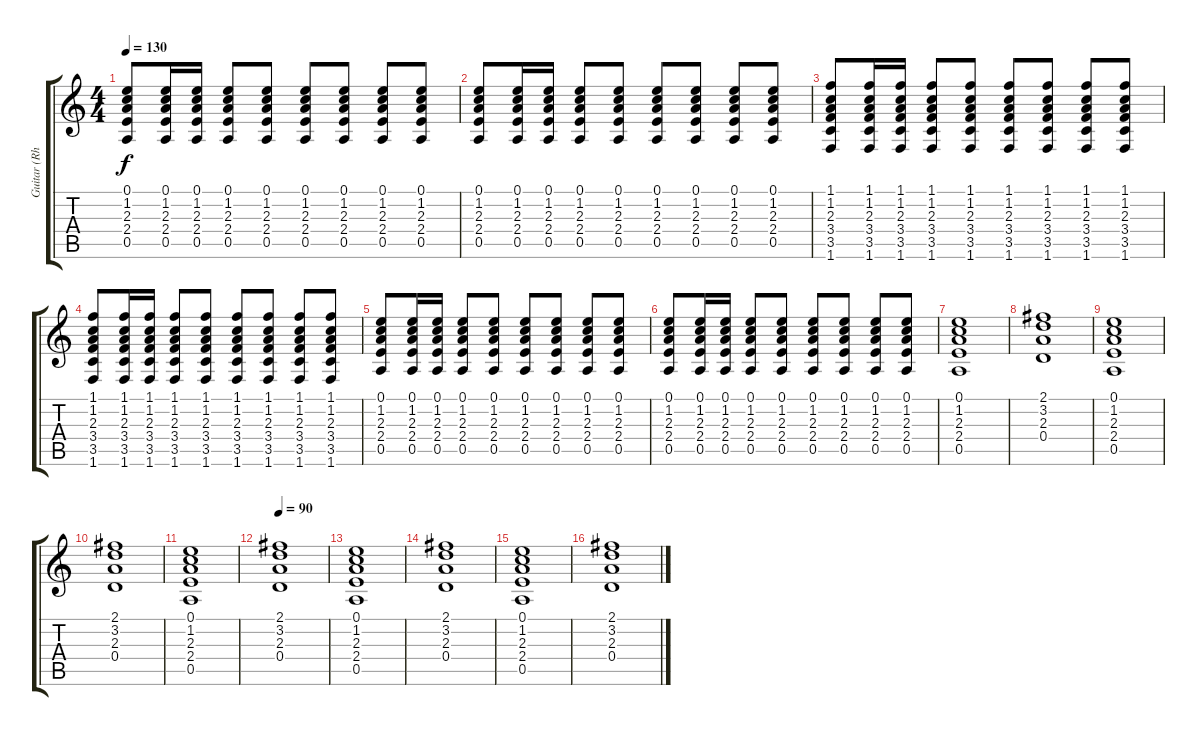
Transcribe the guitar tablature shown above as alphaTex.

\track ("Guitar (Rhythm)" "Guitar (Rh") {instrument acousticguitarsteel}
\staff {score tabs}
\tuning (E4 B3 G3 D3 A2 E2) {hide}
\ts (4 4)
\tempo 130
\clef g2
\ks c
(0.1 1.2 2.3 2.4 0.5).8{dy f} (0.1 1.2 2.3 2.4 0.5).16 (0.1 1.2 2.3 2.4 0.5).16 (0.1 1.2 2.3 2.4 0.5).8 (0.1 1.2 2.3 2.4 0.5).8 (0.1 1.2 2.3 2.4 0.5).8 (0.1 1.2 2.3 2.4 0.5).8 (0.1 1.2 2.3 2.4 0.5).8 (0.1 1.2 2.3 2.4 0.5).8 |
(0.1 1.2 2.3 2.4 0.5).8 (0.1 1.2 2.3 2.4 0.5).16 (0.1 1.2 2.3 2.4 0.5).16 (0.1 1.2 2.3 2.4 0.5).8 (0.1 1.2 2.3 2.4 0.5).8 (0.1 1.2 2.3 2.4 0.5).8 (0.1 1.2 2.3 2.4 0.5).8 (0.1 1.2 2.3 2.4 0.5).8 (0.1 1.2 2.3 2.4 0.5).8 |
(1.1 1.2 2.3 3.4 3.5 1.6).8 (1.1 1.2 2.3 3.4 3.5 1.6).16 (1.1 1.2 2.3 3.4 3.5 1.6).16 (1.1 1.2 2.3 3.4 3.5 1.6).8 (1.1 1.2 2.3 3.4 3.5 1.6).8 (1.1 1.2 2.3 3.4 3.5 1.6).8 (1.1 1.2 2.3 3.4 3.5 1.6).8 (1.1 1.2 2.3 3.4 3.5 1.6).8 (1.1 1.2 2.3 3.4 3.5 1.6).8 |
(1.1 1.2 2.3 3.4 3.5 1.6).8 (1.1 1.2 2.3 3.4 3.5 1.6).16 (1.1 1.2 2.3 3.4 3.5 1.6).16 (1.1 1.2 2.3 3.4 3.5 1.6).8 (1.1 1.2 2.3 3.4 3.5 1.6).8 (1.1 1.2 2.3 3.4 3.5 1.6).8 (1.1 1.2 2.3 3.4 3.5 1.6).8 (1.1 1.2 2.3 3.4 3.5 1.6).8 (1.1 1.2 2.3 3.4 3.5 1.6).8 |
(0.1 1.2 2.3 2.4 0.5).8 (0.1 1.2 2.3 2.4 0.5).16 (0.1 1.2 2.3 2.4 0.5).16 (0.1 1.2 2.3 2.4 0.5).8 (0.1 1.2 2.3 2.4 0.5).8 (0.1 1.2 2.3 2.4 0.5).8 (0.1 1.2 2.3 2.4 0.5).8 (0.1 1.2 2.3 2.4 0.5).8 (0.1 1.2 2.3 2.4 0.5).8 |
(0.1 1.2 2.3 2.4 0.5).8 (0.1 1.2 2.3 2.4 0.5).16 (0.1 1.2 2.3 2.4 0.5).16 (0.1 1.2 2.3 2.4 0.5).8 (0.1 1.2 2.3 2.4 0.5).8 (0.1 1.2 2.3 2.4 0.5).8 (0.1 1.2 2.3 2.4 0.5).8 (0.1 1.2 2.3 2.4 0.5).8 (0.1 1.2 2.3 2.4 0.5).8 |
(0.1 1.2 2.3 2.4 0.5).1 |
(2.1 3.2 2.3 0.4).1 |
(0.1 1.2 2.3 2.4 0.5).1 |
(2.1 3.2 2.3 0.4).1 |
(0.1 1.2 2.3 2.4 0.5).1 |
\tempo 90
(2.1 3.2 2.3 0.4).1 |
(0.1 1.2 2.3 2.4 0.5).1 |
(2.1 3.2 2.3 0.4).1 |
(0.1 1.2 2.3 2.4 0.5).1 |
(2.1 3.2 2.3 0.4).1
